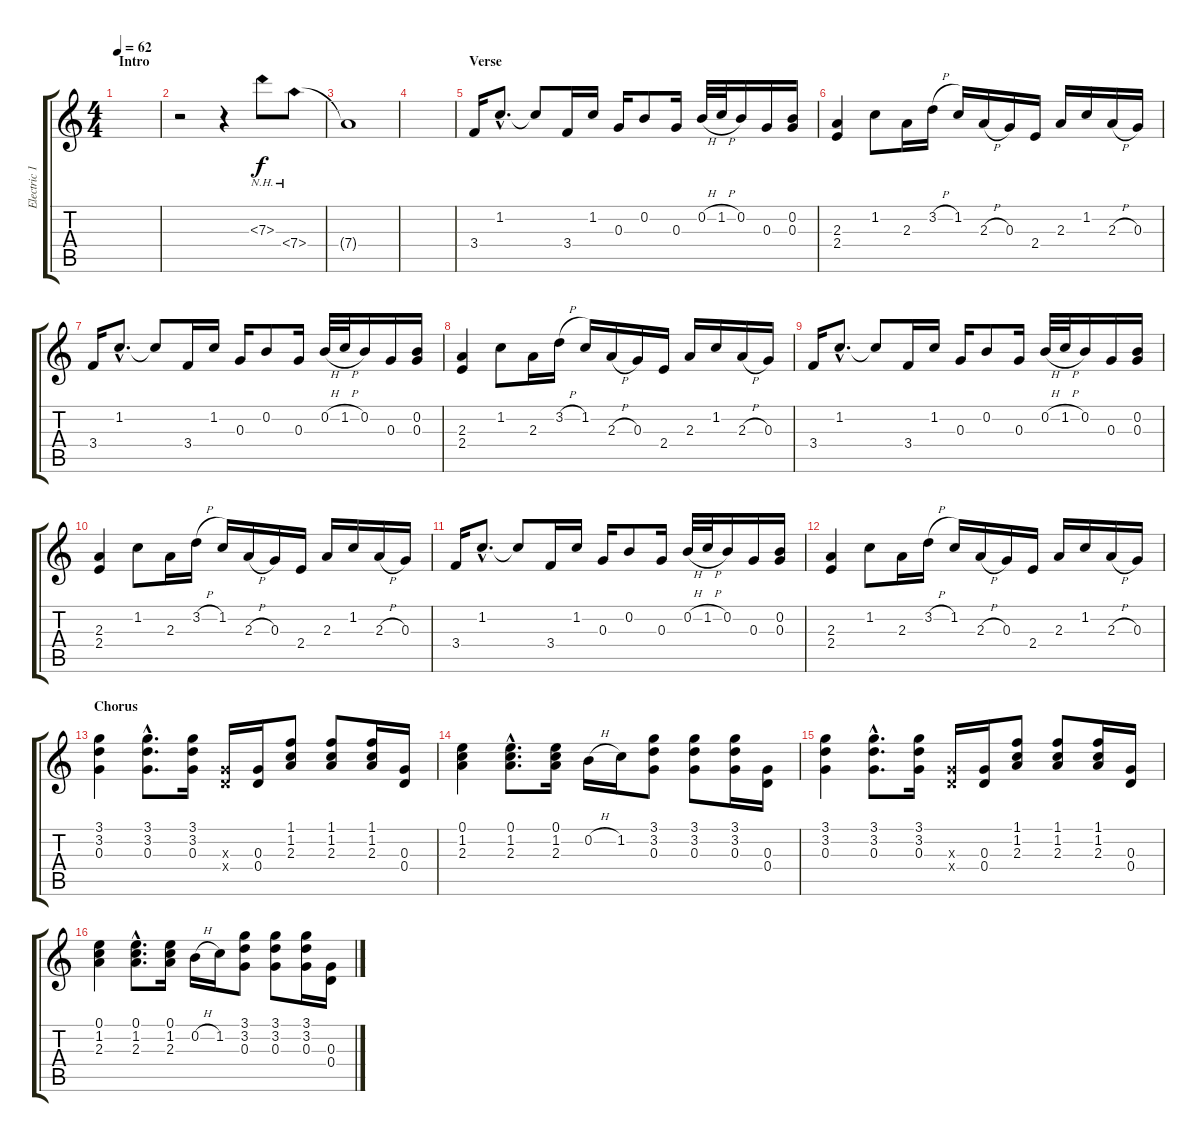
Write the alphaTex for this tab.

\track ("Electric 1" "Electric 1") {instrument electricguitarclean}
\staff {score tabs}
\tuning (E4 B3 G3 D3 A2 E2) {hide}
\ts (4 4)
\section ("" "Intro")
\tempo 62
\clef g2
\ks c
|
r.2 r.4 7.3{nh}.8 7.4{nh}.8 |
7.4{t}.1 |
|
\section ("" "Verse")
3.4.16 1.2{hac}.8{d} 1.2{t}.8 3.4.16 1.2.16 0.3.16 0.2.8 0.3.16 0.2{h}.32 1.2{h}.32 0.2.16 0.3.16 (0.2 0.3).16 |
(2.3 2.4).4 1.2.8 2.3.16 3.2{h}.16 1.2.16 2.3{h}.16 0.3.16 2.4.16 2.3.16 1.2.16 2.3{h}.16 0.3.16 |
3.4.16 1.2{hac}.8{d} 1.2{t}.8 3.4.16 1.2.16 0.3.16 0.2.8 0.3.16 0.2{h}.32 1.2{h}.32 0.2.16 0.3.16 (0.2 0.3).16 |
(2.3 2.4).4 1.2.8 2.3.16 3.2{h}.16 1.2.16 2.3{h}.16 0.3.16 2.4.16 2.3.16 1.2.16 2.3{h}.16 0.3.16 |
3.4.16 1.2{hac}.8{d} 1.2{t}.8 3.4.16 1.2.16 0.3.16 0.2.8 0.3.16 0.2{h}.32 1.2{h}.32 0.2.16 0.3.16 (0.2 0.3).16 |
(2.3 2.4).4 1.2.8 2.3.16 3.2{h}.16 1.2.16 2.3{h}.16 0.3.16 2.4.16 2.3.16 1.2.16 2.3{h}.16 0.3.16 |
3.4.16 1.2{hac}.8{d} 1.2{t}.8 3.4.16 1.2.16 0.3.16 0.2.8 0.3.16 0.2{h}.32 1.2{h}.32 0.2.16 0.3.16 (0.2 0.3).16 |
(2.3 2.4).4 1.2.8 2.3.16 3.2{h}.16 1.2.16 2.3{h}.16 0.3.16 2.4.16 2.3.16 1.2.16 2.3{h}.16 0.3.16 |
\section ("" "Chorus")
(3.1 3.2 0.3).4 (3.1{hac} 3.2{hac} 0.3{hac}).8{d} (3.1 3.2 0.3).16 (0.3{x} 0.4{x}).16 (0.3 0.4).16 (1.1 1.2 2.3).8 (1.1 1.2 2.3).8 (1.1 1.2 2.3).16 (0.3 0.4).16 |
(0.1 1.2 2.3).4 (0.1{hac} 1.2{hac} 2.3{hac}).8{d} (0.1 1.2 2.3).16 0.2{h}.16 1.2.16 (3.1 3.2 0.3).8 (3.1 3.2 0.3).8 (3.1 3.2 0.3).16 (0.3 0.4).16 |
(3.1 3.2 0.3).4 (3.1{hac} 3.2{hac} 0.3{hac}).8{d} (3.1 3.2 0.3).16 (0.3{x} 0.4{x}).16 (0.3 0.4).16 (1.1 1.2 2.3).8 (1.1 1.2 2.3).8 (1.1 1.2 2.3).16 (0.3 0.4).16 |
(0.1 1.2 2.3).4 (0.1{hac} 1.2{hac} 2.3{hac}).8{d} (0.1 1.2 2.3).16 0.2{h}.16 1.2.16 (3.1 3.2 0.3).8 (3.1 3.2 0.3).8 (3.1 3.2 0.3).16 (0.3 0.4).16
